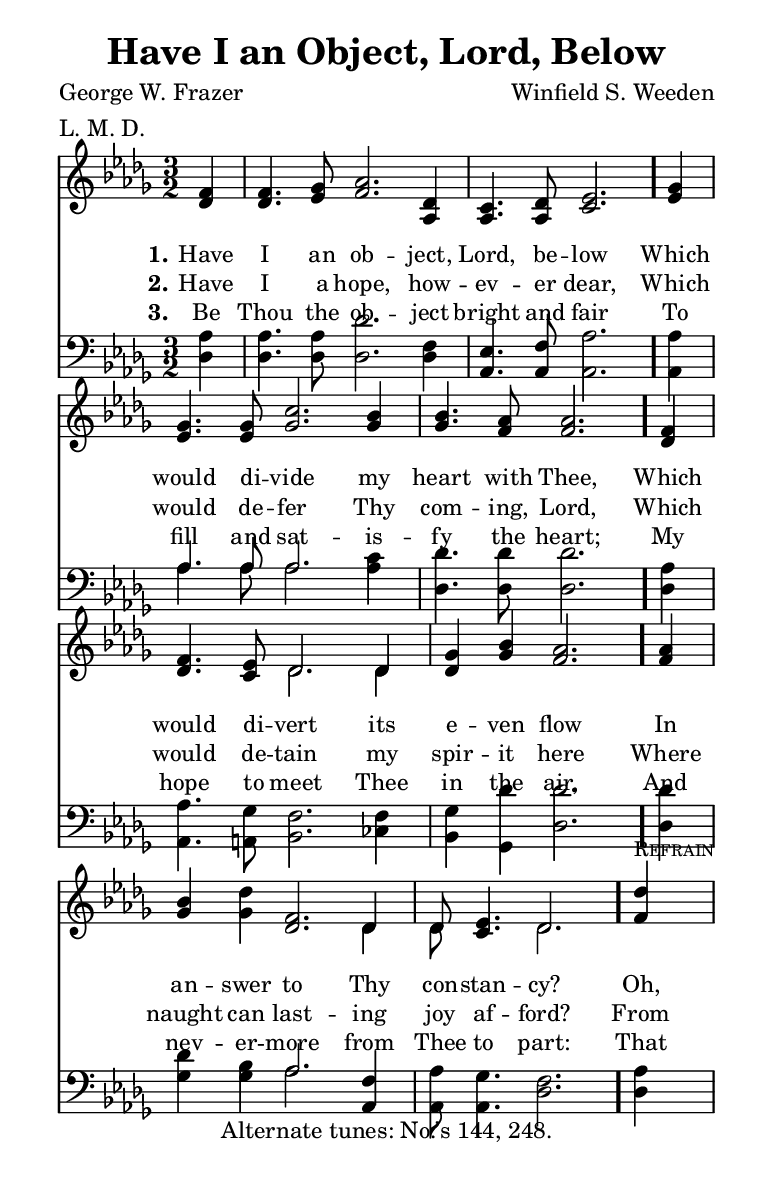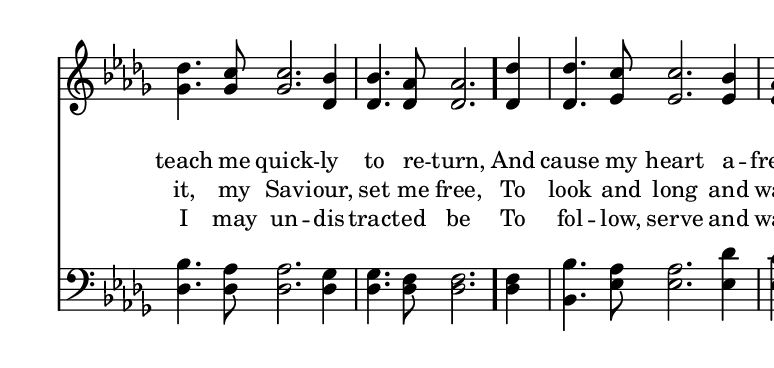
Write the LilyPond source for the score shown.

\include "common/global.ily"
\paper {
  \include "common/paper.ily"
  systems-per-page = 4
system-count = 5
ragged-last-bottom = ##t

  oddFooterMarkup = \markup { \fill-line { \on-the-fly \first-page "Alternate tunes: No.’s 144, 248." } }
}

\header{
  hymnnumber = "164"
  title = "Have I an Object, Lord, Below" % not found at hymnary.org
  tunename = "Mother’s Prayer" % see https://hymnary.org/tune/i_never_can_forget_the_day_weeden
  meter = "L. M. D."
  poet = "George W. Frazer"
  composer = "Winfield S. Weeden" % see https://hymnary.org/tune/i_never_can_forget_the_day_weeden
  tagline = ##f
}

patternAA = { c4 | c4. c8 c2. c4 | c4. c8 c2. }
patternAB = { c4 | c4. c8 c2. c4 | c4  c4 c2. }
patternAC = { c4 | c4. c8 c2. c4 | c8 c4. c2. }

patternBA = { c4 | c4  c4 c2. c4 | c8 c4. c2. }

global = {
  \include "common/overrides.ily"
  \override Staff.TimeSignature.style = #'numbered
  \time 3/2
  \override Score.MetronomeMark.transparent = ##t % hide all fermata changes too
  \tempo 2=70
  \key des \major
  \partial 4
  \autoBeamOff
}

notesSoprano = {
\global
\relative c' {

  \changePitch \patternAA { f | f ges aes des, | c des ees }
  \changePitch \patternAA { ges | ges ges c bes | bes aes aes }
  \changePitch \patternAB { f | f ees des des | ges bes aes }
  \changePitch \patternBA { aes | bes des f, des | des ees des } \eogbreak

  << s^\markup { \small \caps "Refrain" }
  \changePitch \patternAA { des' | des c c bes | bes aes aes } >>
  \changePitch \patternAA { des | des c c bes | aes g aes }
  \changePitch \patternAB { ges | f ees des des | ges bes des }
  \changePitch \patternAC { des | c bes aes des, | f ees des }

  \bar "|."

}
}

notesAlto = {
\global
\relative e' {

  \changePitch \patternAA { des | des ees f aes, | aes aes c }
  \changePitch \patternAA { ees | ees ees ges ges | ges f f }
  \changePitch \patternAB { des | des c des des | des ges f }
  \changePitch \patternBA { f | ges ges des des | des c des }

  \changePitch \patternAA { f | ges ges ges des | des des des }
  \changePitch \patternAA { des | des ees ees ees | ees ees ees }
  \changePitch \patternAB { ees | des des des des | ees ges ges }
  \changePitch \patternAC { bes | aes ges f des | des c des }

}
}

notesTenor = {
\global
\relative a {

  \changePitch \patternAA { aes | aes aes des f, | ees f aes }
  \changePitch \patternAA { aes | aes aes aes c | des des des }
  \changePitch \patternAB { aes | aes ges f f | ges des' des }
  \changePitch \patternBA { des | des bes aes f | aes ges f }

  \changePitch \patternAA { aes | bes aes aes ges | ges f f }
  \changePitch \patternAA { f | bes aes aes des | c bes c }
  \changePitch \patternAB { aes | aes ges f f | ges des' bes }
  \changePitch \patternAC { des | des des des f, | aes ges f }

}
}

notesBass = {
\global
\relative f {

  \changePitch \patternAA { des | des des des des | aes aes aes }
  \changePitch \patternAA { aes | aes' aes aes aes | des, des des }
  \changePitch \patternAB { des | aes a bes ces | bes ges des' }
  \changePitch \patternBA { des | ges ges aes aes, | aes aes des }

  \changePitch \patternAA { des | des des des des | des des des }
  \changePitch \patternAA { des | bes ees ees ees | ees ees aes, }
  \changePitch \patternAB { aes | des des des ces | bes ges ges }
  \changePitch \patternAC { ges' | ges ges aes aes, | aes aes des }

}
}

wordsA = \lyricmode {
\set stanza = "1."

Have I an ob -- ject, Lord, be -- low \bar "."
Which would di -- vide my heart with Thee, \bar "."
Which would di -- vert its e -- ven flow \bar "."
In an -- swer to Thy con -- stan -- cy? \bar "."
Oh, teach me quick -- ly to re -- turn, \bar "."
And cause my heart a -- fresh to burn. \bar "."
%{HIDE>%} Oh, teach me quick -- ly to re -- turn, \bar "."
And cause my heart a -- fresh to burn. %{<HIDE%} \bar "."

}

wordsB = \lyricmode {
\set stanza = "2."

Have I a hope, how -- ev -- er dear,
Which would de -- fer Thy com -- ing, Lord,
Which would de -- tain my spir -- it here
Where naught can last -- ing joy af -- ford?
From it, my Sav -- iour, set me free,
To look and long and wait for Thee.
%{HIDE>%} From it, my Sav -- iour, set me free,
To look and long and wait for Thee. %{<HIDE%}

}

wordsC = \lyricmode {
\set stanza = "3."

Be Thou the ob -- ject bright and fair
To fill and sat -- is -- fy the heart;
My hope to meet Thee in the air,
And nev -- er -- more from Thee to part:
That I may un -- dis -- tract -- ed be
To fol -- low, serve and wait for Thee.
%{HIDE>%} That I may un -- dis -- tract -- ed be
To fol -- low, serve and wait for Thee. %{<HIDE%}

}

\score {
  \context ChoirStaff <<
    \context Staff = upper <<
      \set Staff.autoBeaming = ##f
      \set ChoirStaff.systemStartDelimiter = #'SystemStartBar
      \set ChoirStaff.printPartCombineTexts = ##f
      \partcombine #'(2 . 11) \notesSoprano \notesAlto
      \context NullVoice = sopranos { \voiceOne << \notesSoprano >> }
      \context Lyrics = one   \lyricsto sopranos \wordsA
      \context Lyrics = two   \lyricsto sopranos \wordsB
      \context Lyrics = three \lyricsto sopranos \wordsC
    >>
    \context Staff = men <<
      \set Staff.autoBeaming = ##f
      \clef bass
      \set ChoirStaff.printPartCombineTexts = ##f
      \partcombine #'(2 . 11) \notesTenor \notesBass
    >>
  >>
  \layout {
    \include "common/layout.ily"
  }
  #(cond ((ly:get-option 'eog-midi-permitted) #{ \midi{
    \include "common/midi.ily"
  } #}))
}

\version "2.19.49"  % necessary for upgrading to future LilyPond versions.

% vi:set et ts=2 sw=2 ai nocindent syntax=lilypond:
